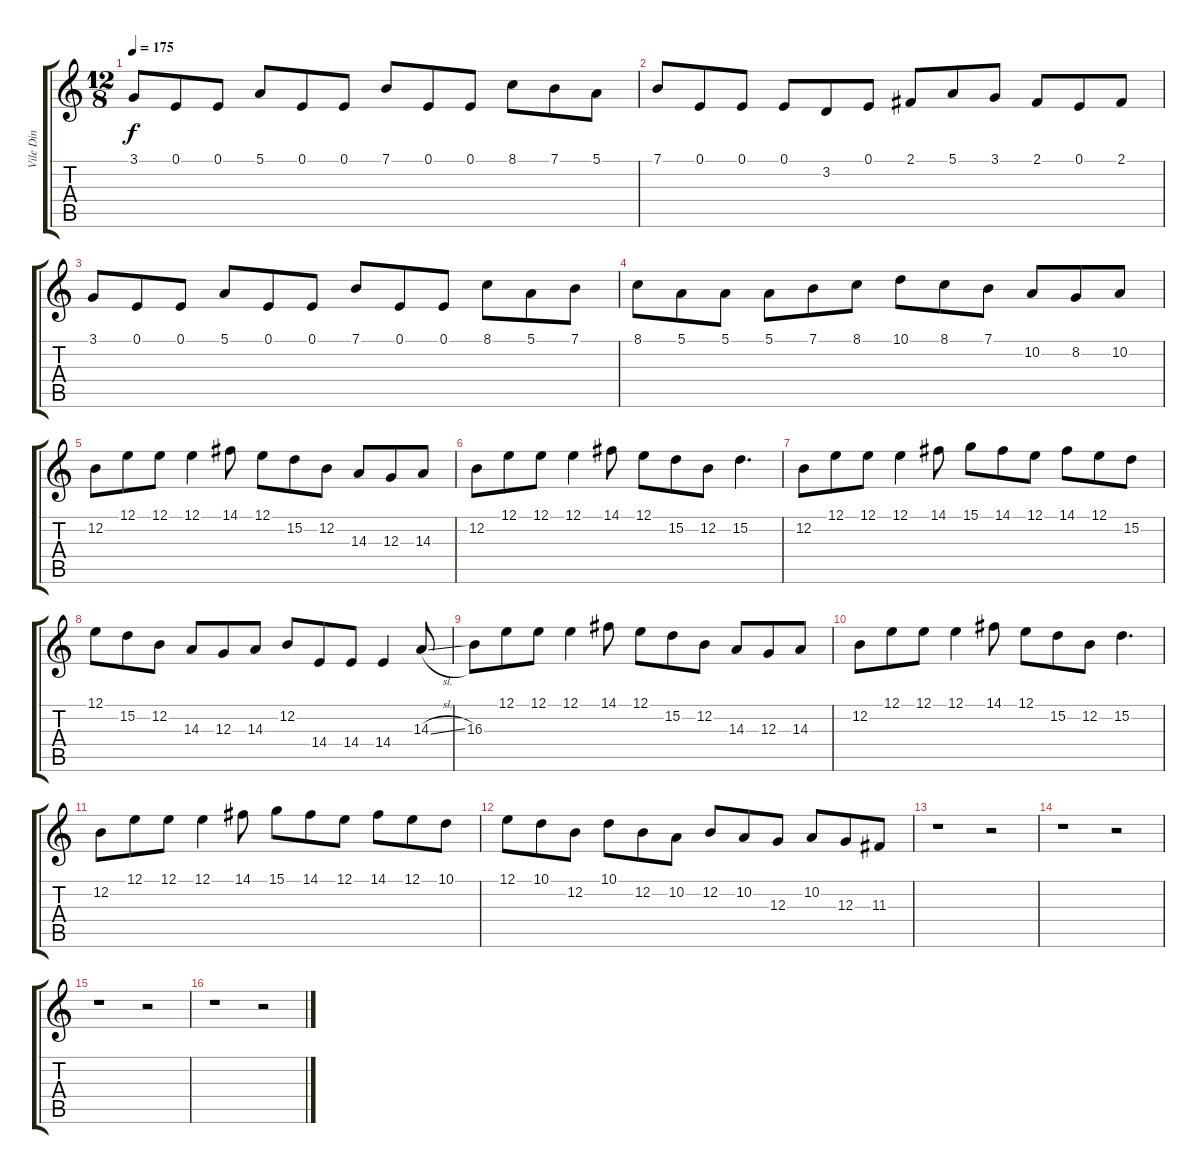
\track ("Vile Din" "Vile Din") {instrument violin}
\staff {score tabs}
\tuning (E4 B3 G3 D3 A2 E2) {hide}
\ts (12 8)
\tempo 175
\clef g2
\ks c
3.1.8{dy f} 0.1.8 0.1.8 5.1.8 0.1.8 0.1.8 7.1.8 0.1.8 0.1.8 8.1.8 7.1.8 5.1.8 |
7.1.8 0.1.8 0.1.8 0.1.8 3.2.8 0.1.8 2.1.8 5.1.8 3.1.8 2.1.8 0.1.8 2.1.8 |
3.1.8 0.1.8 0.1.8 5.1.8 0.1.8 0.1.8 7.1.8 0.1.8 0.1.8 8.1.8 5.1.8 7.1.8 |
8.1.8 5.1.8 5.1.8 5.1.8 7.1.8 8.1.8 10.1.8 8.1.8 7.1.8 10.2.8 8.2.8 10.2.8 |
12.2.8 12.1.8 12.1.8 12.1.4 14.1.8 12.1.8 15.2.8 12.2.8 14.3.8 12.3.8 14.3.8 |
12.2.8 12.1.8 12.1.8 12.1.4 14.1.8 12.1.8 15.2.8 12.2.8 15.2.4{d} |
12.2.8 12.1.8 12.1.8 12.1.4 14.1.8 15.1.8 14.1.8 12.1.8 14.1.8 12.1.8 15.2.8 |
12.1.8 15.2.8 12.2.8 14.3.8 12.3.8 14.3.8 12.2.8 14.4.8 14.4.8 14.4.4 14.3{sl}.8 |
16.3.8 12.1.8 12.1.8 12.1.4 14.1.8 12.1.8 15.2.8 12.2.8 14.3.8 12.3.8 14.3.8 |
12.2.8 12.1.8 12.1.8 12.1.4 14.1.8 12.1.8 15.2.8 12.2.8 15.2.4{d} |
12.2.8 12.1.8 12.1.8 12.1.4 14.1.8 15.1.8 14.1.8 12.1.8 14.1.8 12.1.8 10.1.8 |
12.1.8 10.1.8 12.2.8 10.1.8 12.2.8 10.2.8 12.2.8 10.2.8 12.3.8 10.2.8 12.3.8 11.3.8 |
r.1 r.2 |
r.1 r.2 |
r.1 r.2 |
r.1 r.2
